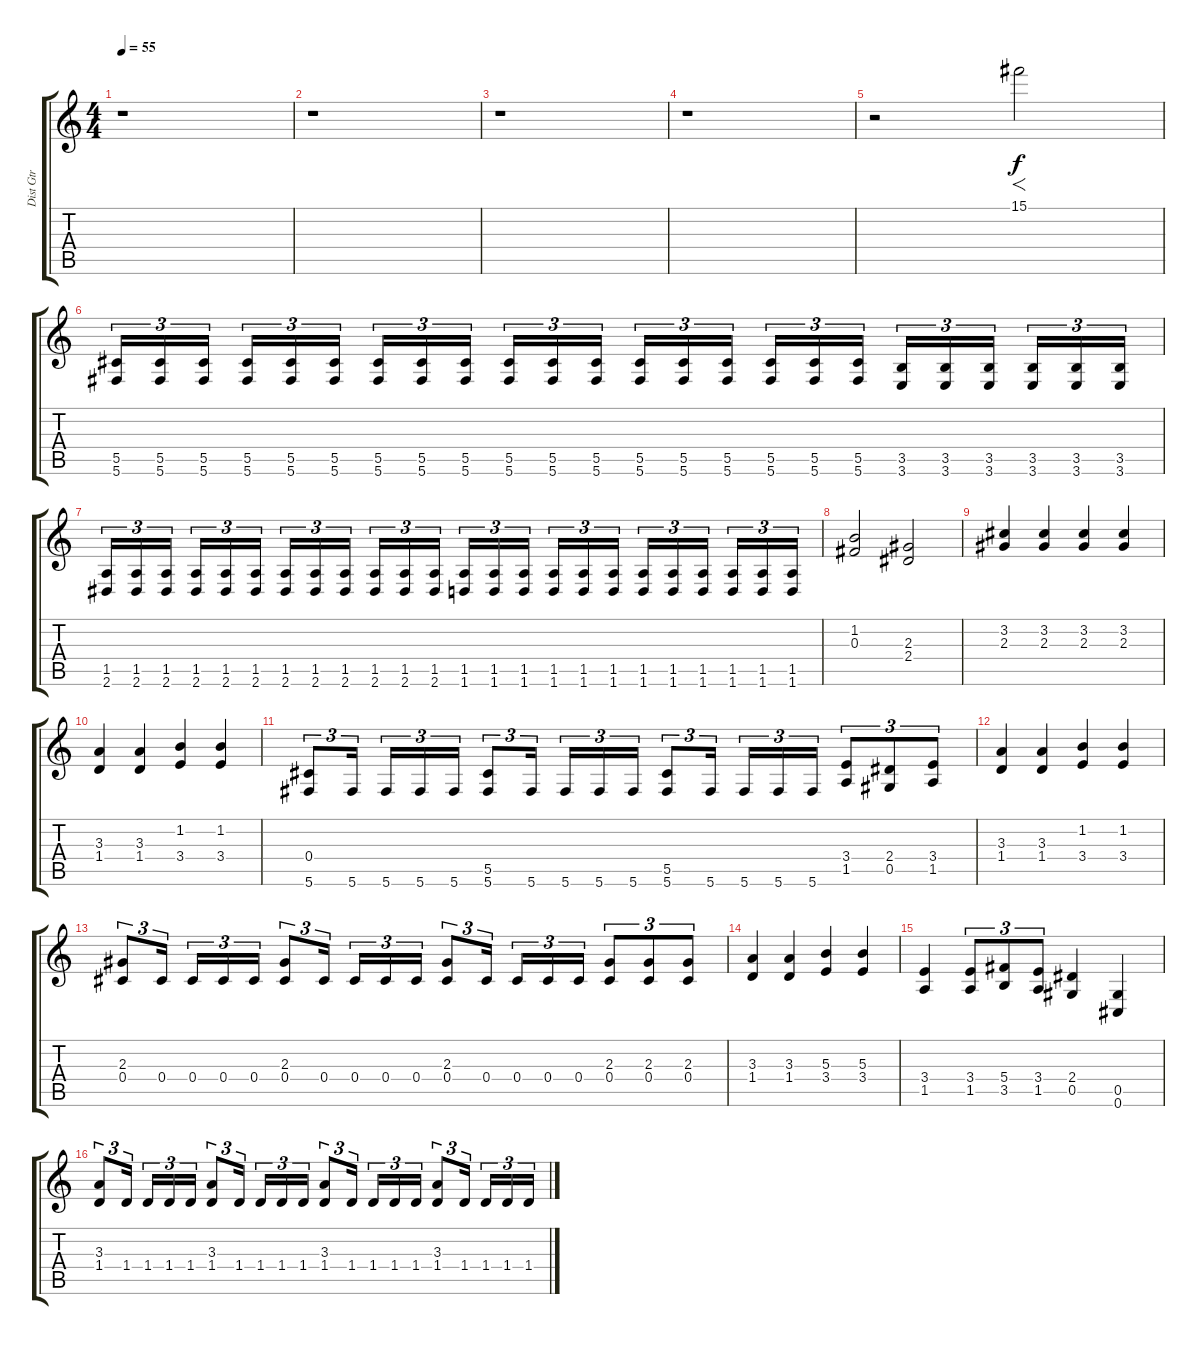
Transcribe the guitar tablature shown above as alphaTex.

\track ("Dist Gtr" "Dist Gtr") {instrument distortionguitar}
\staff {score tabs}
\tuning (Eb4 Bb3 Gb3 Db3 Ab2 Db2) {hide}
\ts (4 4)
\tempo 55
\clef g2
\ks c
r.1{dy f} |
r.1 |
r.1 |
r.1 |
r.2 15.1.2{f} |
(5.5 5.6).16{tu (3 2)} (5.5 5.6).16{tu (3 2)} (5.5 5.6).16{tu (3 2)} (5.5 5.6).16{tu (3 2)} (5.5 5.6).16{tu (3 2)} (5.5 5.6).16{tu (3 2)} (5.5 5.6).16{tu (3 2)} (5.5 5.6).16{tu (3 2)} (5.5 5.6).16{tu (3 2)} (5.5 5.6).16{tu (3 2)} (5.5 5.6).16{tu (3 2)} (5.5 5.6).16{tu (3 2)} (5.5 5.6).16{tu (3 2)} (5.5 5.6).16{tu (3 2)} (5.5 5.6).16{tu (3 2)} (5.5 5.6).16{tu (3 2)} (5.5 5.6).16{tu (3 2)} (5.5 5.6).16{tu (3 2)} (3.5 3.6).16{tu (3 2)} (3.5 3.6).16{tu (3 2)} (3.5 3.6).16{tu (3 2)} (3.5 3.6).16{tu (3 2)} (3.5 3.6).16{tu (3 2)} (3.5 3.6).16{tu (3 2)} |
(1.5 2.6).16{tu (3 2)} (1.5 2.6).16{tu (3 2)} (1.5 2.6).16{tu (3 2)} (1.5 2.6).16{tu (3 2)} (1.5 2.6).16{tu (3 2)} (1.5 2.6).16{tu (3 2)} (1.5 2.6).16{tu (3 2)} (1.5 2.6).16{tu (3 2)} (1.5 2.6).16{tu (3 2)} (1.5 2.6).16{tu (3 2)} (1.5 2.6).16{tu (3 2)} (1.5 2.6).16{tu (3 2)} (1.5 1.6).16{tu (3 2)} (1.5 1.6).16{tu (3 2)} (1.5 1.6).16{tu (3 2)} (1.5 1.6).16{tu (3 2)} (1.5 1.6).16{tu (3 2)} (1.5 1.6).16{tu (3 2)} (1.5 1.6).16{tu (3 2)} (1.5 1.6).16{tu (3 2)} (1.5 1.6).16{tu (3 2)} (1.5 1.6).16{tu (3 2)} (1.5 1.6).16{tu (3 2)} (1.5 1.6).16{tu (3 2)} |
(1.2 0.3).2 (2.3 2.4).2 |
(3.2 2.3).4 (3.2 2.3).4 (3.2 2.3).4 (3.2 2.3).4 |
(3.3 1.4).4 (3.3 1.4).4 (1.2 3.4).4 (1.2 3.4).4 |
(0.4 5.6).8{tu (3 2)} 5.6.16{tu (3 2)} 5.6.16{tu (3 2)} 5.6.16{tu (3 2)} 5.6.16{tu (3 2)} (5.5 5.6).8{tu (3 2)} 5.6.16{tu (3 2)} 5.6.16{tu (3 2)} 5.6.16{tu (3 2)} 5.6.16{tu (3 2)} (5.5 5.6).8{tu (3 2)} 5.6.16{tu (3 2)} 5.6.16{tu (3 2)} 5.6.16{tu (3 2)} 5.6.16{tu (3 2)} (3.4 1.5).8{tu (3 2)} (2.4 0.5).8{tu (3 2)} (3.4 1.5).8{tu (3 2)} |
(3.3 1.4).4 (3.3 1.4).4 (1.2 3.4).4 (1.2 3.4).4 |
(2.3 0.4).8{tu (3 2)} 0.4.16{tu (3 2)} 0.4.16{tu (3 2)} 0.4.16{tu (3 2)} 0.4.16{tu (3 2)} (2.3 0.4).8{tu (3 2)} 0.4.16{tu (3 2)} 0.4.16{tu (3 2)} 0.4.16{tu (3 2)} 0.4.16{tu (3 2)} (2.3 0.4).8{tu (3 2)} 0.4.16{tu (3 2)} 0.4.16{tu (3 2)} 0.4.16{tu (3 2)} 0.4.16{tu (3 2)} (2.3 0.4).8{tu (3 2)} (2.3 0.4).8{tu (3 2)} (2.3 0.4).8{tu (3 2)} |
(3.3 1.4).4 (3.3 1.4).4 (5.3 3.4).4 (5.3 3.4).4 |
(3.4 1.5).4 (3.4 1.5).8{tu (3 2)} (5.4 3.5).8{tu (3 2)} (3.4 1.5).8{tu (3 2)} (2.4 0.5).4 (0.5 0.6).4 |
(3.3 1.4).8{tu (3 2)} 1.4.16{tu (3 2)} 1.4.16{tu (3 2)} 1.4.16{tu (3 2)} 1.4.16{tu (3 2)} (3.3 1.4).8{tu (3 2)} 1.4.16{tu (3 2)} 1.4.16{tu (3 2)} 1.4.16{tu (3 2)} 1.4.16{tu (3 2)} (3.3 1.4).8{tu (3 2)} 1.4.16{tu (3 2)} 1.4.16{tu (3 2)} 1.4.16{tu (3 2)} 1.4.16{tu (3 2)} (3.3 1.4).8{tu (3 2)} 1.4.16{tu (3 2)} 1.4.16{tu (3 2)} 1.4.16{tu (3 2)} 1.4.16{tu (3 2)}
